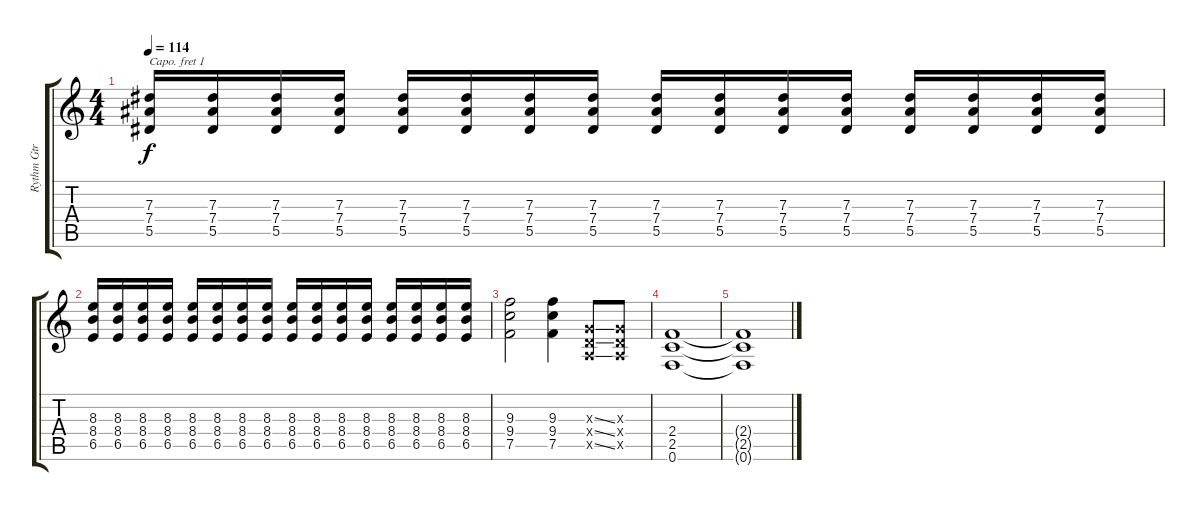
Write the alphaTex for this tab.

\track ("Rythm Gtr" "Rythm Gtr") {instrument distortionguitar}
\staff {score tabs}
\capo 1
\tuning (E4 B3 G3 D3 A2 E2) {hide}
\ts (4 4)
\tempo 114
\clef g2
\ks c
(7.3 7.4 5.5).16{dy f} (7.3 7.4 5.5).16 (7.3 7.4 5.5).16 (7.3 7.4 5.5).16 (7.3 7.4 5.5).16 (7.3 7.4 5.5).16 (7.3 7.4 5.5).16 (7.3 7.4 5.5).16 (7.3 7.4 5.5).16 (7.3 7.4 5.5).16 (7.3 7.4 5.5).16 (7.3 7.4 5.5).16 (7.3 7.4 5.5).16 (7.3 7.4 5.5).16 (7.3 7.4 5.5).16 (7.3 7.4 5.5).16 |
(8.3 8.4 6.5).16 (8.3 8.4 6.5).16 (8.3 8.4 6.5).16 (8.3 8.4 6.5).16 (8.3 8.4 6.5).16 (8.3 8.4 6.5).16 (8.3 8.4 6.5).16 (8.3 8.4 6.5).16 (8.3 8.4 6.5).16 (8.3 8.4 6.5).16 (8.3 8.4 6.5).16 (8.3 8.4 6.5).16 (8.3 8.4 6.5).16 (8.3 8.4 6.5).16 (8.3 8.4 6.5).16 (8.3 8.4 6.5).16 |
(9.3 9.4 7.5).2 (9.3 9.4 7.5).4 (-1.3{ss x} -1.4{ss x} -1.5{ss x}).8 (-1.3{x} -1.4{x} -1.5{x}).8 |
(2.4 2.5 0.6).1 |
(2.4{t} 2.5{t} 0.6{t}).1
